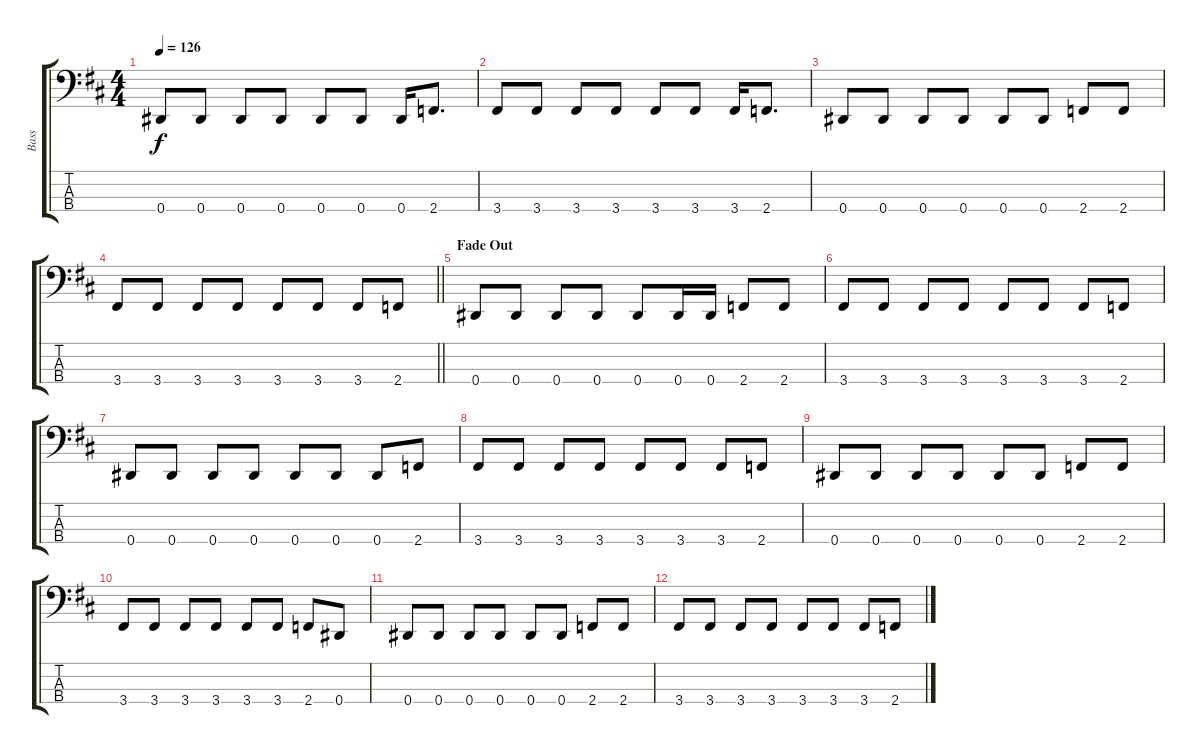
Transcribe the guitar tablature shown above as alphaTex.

\track ("Bass" "Bass") {instrument electricbassfinger}
\staff {score tabs}
\tuning (Gb2 Db2 Ab1 Eb1) {hide}
\ts (4 4)
\tempo 126
\clef f4
\ks d
0.4.8{dy f} 0.4.8 0.4.8 0.4.8 0.4.8 0.4.8 0.4.16 2.4.8{d} |
3.4.8 3.4.8 3.4.8 3.4.8 3.4.8 3.4.8 3.4.16 2.4.8{d} |
0.4.8 0.4.8 0.4.8 0.4.8 0.4.8 0.4.8 2.4.8 2.4.8 |
\barLineRight lightlight
3.4.8 3.4.8 3.4.8 3.4.8 3.4.8 3.4.8 3.4.8 2.4.8 |
\section ("" "Fade Out")
0.4.8 0.4.8 0.4.8 0.4.8 0.4.8 0.4.16 0.4.16 2.4.8 2.4.8 |
3.4.8 3.4.8 3.4.8 3.4.8 3.4.8 3.4.8 3.4.8 2.4.8 |
0.4.8 0.4.8 0.4.8 0.4.8 0.4.8 0.4.8 0.4.8 2.4.8 |
3.4.8 3.4.8 3.4.8 3.4.8 3.4.8 3.4.8 3.4.8 2.4.8 |
0.4.8 0.4.8 0.4.8 0.4.8 0.4.8 0.4.8 2.4.8 2.4.8 |
3.4.8 3.4.8 3.4.8 3.4.8 3.4.8 3.4.8 2.4.8 0.4.8 |
0.4.8 0.4.8 0.4.8 0.4.8 0.4.8 0.4.8 2.4.8 2.4.8 |
3.4.8 3.4.8 3.4.8 3.4.8 3.4.8 3.4.8 3.4.8 2.4.8
